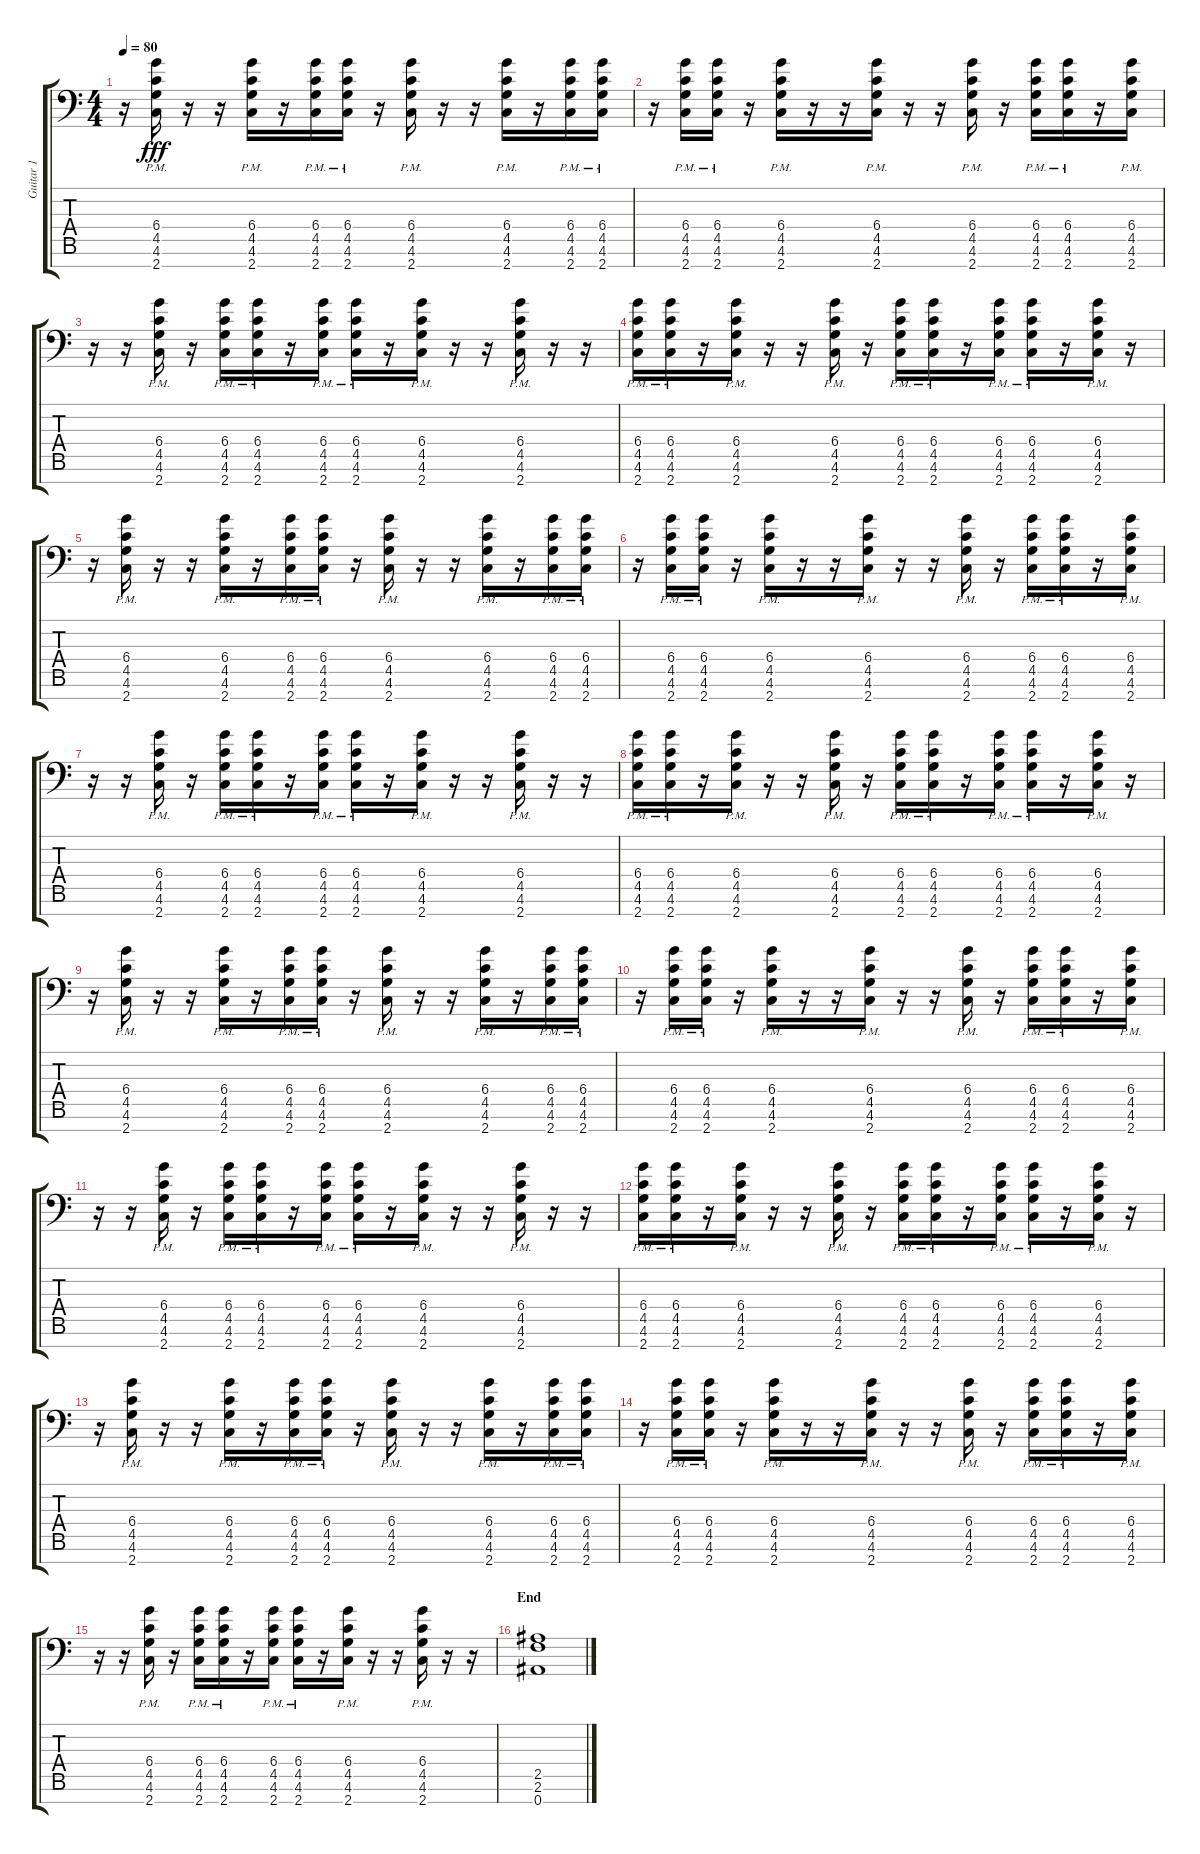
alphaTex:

\track ("Guitar 1" "Guitar 1") {instrument distortionguitar}
\staff {score tabs}
\tuning (Eb4 Bb3 Gb3 Db3 Ab2 Eb2 Bb1) {hide}
\ts (4 4)
\tempo 80
\clef f4
\ks c
r.16{dy fff} (6.4{pm} 4.5{pm} 4.6{pm} 2.7{pm}).16 r.16 r.16 (6.4{pm} 4.5{pm} 4.6{pm} 2.7{pm}).16 r.16 (6.4{pm} 4.5{pm} 4.6{pm} 2.7{pm}).16 (6.4{pm} 4.5{pm} 4.6{pm} 2.7{pm}).16 r.16 (6.4{pm} 4.5{pm} 4.6{pm} 2.7{pm}).16 r.16 r.16 (6.4{pm} 4.5{pm} 4.6{pm} 2.7{pm}).16 r.16 (6.4{pm} 4.5{pm} 4.6{pm} 2.7{pm}).16 (6.4{pm} 4.5{pm} 4.6{pm} 2.7{pm}).16 |
r.16 (6.4{pm} 4.5{pm} 4.6{pm} 2.7{pm}).16 (6.4{pm} 4.5{pm} 4.6{pm} 2.7{pm}).16 r.16 (6.4{pm} 4.5{pm} 4.6{pm} 2.7{pm}).16 r.16 r.16 (6.4{pm} 4.5{pm} 4.6{pm} 2.7{pm}).16 r.16 r.16 (6.4{pm} 4.5{pm} 4.6{pm} 2.7{pm}).16 r.16 (6.4{pm} 4.5{pm} 4.6{pm} 2.7{pm}).16 (6.4{pm} 4.5{pm} 4.6{pm} 2.7{pm}).16 r.16 (6.4{pm} 4.5{pm} 4.6{pm} 2.7{pm}).16 |
r.16 r.16 (6.4{pm} 4.5{pm} 4.6{pm} 2.7{pm}).16 r.16 (6.4{pm} 4.5{pm} 4.6{pm} 2.7{pm}).16 (6.4{pm} 4.5{pm} 4.6{pm} 2.7{pm}).16 r.16 (6.4{pm} 4.5{pm} 4.6{pm} 2.7{pm}).16 (6.4{pm} 4.5{pm} 4.6{pm} 2.7{pm}).16 r.16 (6.4{pm} 4.5{pm} 4.6{pm} 2.7{pm}).16 r.16 r.16 (6.4{pm} 4.5{pm} 4.6{pm} 2.7{pm}).16 r.16 r.16 |
(6.4{pm} 4.5{pm} 4.6{pm} 2.7{pm}).16 (6.4{pm} 4.5{pm} 4.6{pm} 2.7{pm}).16 r.16 (6.4{pm} 4.5{pm} 4.6{pm} 2.7{pm}).16 r.16 r.16 (6.4{pm} 4.5{pm} 4.6{pm} 2.7{pm}).16 r.16 (6.4{pm} 4.5{pm} 4.6{pm} 2.7{pm}).16 (6.4{pm} 4.5{pm} 4.6{pm} 2.7{pm}).16 r.16 (6.4{pm} 4.5{pm} 4.6{pm} 2.7{pm}).16 (6.4{pm} 4.5{pm} 4.6{pm} 2.7{pm}).16 r.16 (6.4{pm} 4.5{pm} 4.6{pm} 2.7{pm}).16 r.16 |
r.16 (6.4{pm} 4.5{pm} 4.6{pm} 2.7{pm}).16 r.16 r.16 (6.4{pm} 4.5{pm} 4.6{pm} 2.7{pm}).16 r.16 (6.4{pm} 4.5{pm} 4.6{pm} 2.7{pm}).16 (6.4{pm} 4.5{pm} 4.6{pm} 2.7{pm}).16 r.16 (6.4{pm} 4.5{pm} 4.6{pm} 2.7{pm}).16 r.16 r.16 (6.4{pm} 4.5{pm} 4.6{pm} 2.7{pm}).16 r.16 (6.4{pm} 4.5{pm} 4.6{pm} 2.7{pm}).16 (6.4{pm} 4.5{pm} 4.6{pm} 2.7{pm}).16 |
r.16 (6.4{pm} 4.5{pm} 4.6{pm} 2.7{pm}).16 (6.4{pm} 4.5{pm} 4.6{pm} 2.7{pm}).16 r.16 (6.4{pm} 4.5{pm} 4.6{pm} 2.7{pm}).16 r.16 r.16 (6.4{pm} 4.5{pm} 4.6{pm} 2.7{pm}).16 r.16 r.16 (6.4{pm} 4.5{pm} 4.6{pm} 2.7{pm}).16 r.16 (6.4{pm} 4.5{pm} 4.6{pm} 2.7{pm}).16 (6.4{pm} 4.5{pm} 4.6{pm} 2.7{pm}).16 r.16 (6.4{pm} 4.5{pm} 4.6{pm} 2.7{pm}).16 |
r.16 r.16 (6.4{pm} 4.5{pm} 4.6{pm} 2.7{pm}).16 r.16 (6.4{pm} 4.5{pm} 4.6{pm} 2.7{pm}).16 (6.4{pm} 4.5{pm} 4.6{pm} 2.7{pm}).16 r.16 (6.4{pm} 4.5{pm} 4.6{pm} 2.7{pm}).16 (6.4{pm} 4.5{pm} 4.6{pm} 2.7{pm}).16 r.16 (6.4{pm} 4.5{pm} 4.6{pm} 2.7{pm}).16 r.16 r.16 (6.4{pm} 4.5{pm} 4.6{pm} 2.7{pm}).16 r.16 r.16 |
(6.4{pm} 4.5{pm} 4.6{pm} 2.7{pm}).16 (6.4{pm} 4.5{pm} 4.6{pm} 2.7{pm}).16 r.16 (6.4{pm} 4.5{pm} 4.6{pm} 2.7{pm}).16 r.16 r.16 (6.4{pm} 4.5{pm} 4.6{pm} 2.7{pm}).16 r.16 (6.4{pm} 4.5{pm} 4.6{pm} 2.7{pm}).16 (6.4{pm} 4.5{pm} 4.6{pm} 2.7{pm}).16 r.16 (6.4{pm} 4.5{pm} 4.6{pm} 2.7{pm}).16 (6.4{pm} 4.5{pm} 4.6{pm} 2.7{pm}).16 r.16 (6.4{pm} 4.5{pm} 4.6{pm} 2.7{pm}).16 r.16 |
r.16 (6.4{pm} 4.5{pm} 4.6{pm} 2.7{pm}).16 r.16 r.16 (6.4{pm} 4.5{pm} 4.6{pm} 2.7{pm}).16 r.16 (6.4{pm} 4.5{pm} 4.6{pm} 2.7{pm}).16 (6.4{pm} 4.5{pm} 4.6{pm} 2.7{pm}).16 r.16 (6.4{pm} 4.5{pm} 4.6{pm} 2.7{pm}).16 r.16 r.16 (6.4{pm} 4.5{pm} 4.6{pm} 2.7{pm}).16 r.16 (6.4{pm} 4.5{pm} 4.6{pm} 2.7{pm}).16 (6.4{pm} 4.5{pm} 4.6{pm} 2.7{pm}).16 |
r.16 (6.4{pm} 4.5{pm} 4.6{pm} 2.7{pm}).16 (6.4{pm} 4.5{pm} 4.6{pm} 2.7{pm}).16 r.16 (6.4{pm} 4.5{pm} 4.6{pm} 2.7{pm}).16 r.16 r.16 (6.4{pm} 4.5{pm} 4.6{pm} 2.7{pm}).16 r.16 r.16 (6.4{pm} 4.5{pm} 4.6{pm} 2.7{pm}).16 r.16 (6.4{pm} 4.5{pm} 4.6{pm} 2.7{pm}).16 (6.4{pm} 4.5{pm} 4.6{pm} 2.7{pm}).16 r.16 (6.4{pm} 4.5{pm} 4.6{pm} 2.7{pm}).16 |
r.16 r.16 (6.4{pm} 4.5{pm} 4.6{pm} 2.7{pm}).16 r.16 (6.4{pm} 4.5{pm} 4.6{pm} 2.7{pm}).16 (6.4{pm} 4.5{pm} 4.6{pm} 2.7{pm}).16 r.16 (6.4{pm} 4.5{pm} 4.6{pm} 2.7{pm}).16 (6.4{pm} 4.5{pm} 4.6{pm} 2.7{pm}).16 r.16 (6.4{pm} 4.5{pm} 4.6{pm} 2.7{pm}).16 r.16 r.16 (6.4{pm} 4.5{pm} 4.6{pm} 2.7{pm}).16 r.16 r.16 |
(6.4{pm} 4.5{pm} 4.6{pm} 2.7{pm}).16 (6.4{pm} 4.5{pm} 4.6{pm} 2.7{pm}).16 r.16 (6.4{pm} 4.5{pm} 4.6{pm} 2.7{pm}).16 r.16 r.16 (6.4{pm} 4.5{pm} 4.6{pm} 2.7{pm}).16 r.16 (6.4{pm} 4.5{pm} 4.6{pm} 2.7{pm}).16 (6.4{pm} 4.5{pm} 4.6{pm} 2.7{pm}).16 r.16 (6.4{pm} 4.5{pm} 4.6{pm} 2.7{pm}).16 (6.4{pm} 4.5{pm} 4.6{pm} 2.7{pm}).16 r.16 (6.4{pm} 4.5{pm} 4.6{pm} 2.7{pm}).16 r.16 |
r.16 (6.4{pm} 4.5{pm} 4.6{pm} 2.7{pm}).16 r.16 r.16 (6.4{pm} 4.5{pm} 4.6{pm} 2.7{pm}).16 r.16 (6.4{pm} 4.5{pm} 4.6{pm} 2.7{pm}).16 (6.4{pm} 4.5{pm} 4.6{pm} 2.7{pm}).16 r.16 (6.4{pm} 4.5{pm} 4.6{pm} 2.7{pm}).16 r.16 r.16 (6.4{pm} 4.5{pm} 4.6{pm} 2.7{pm}).16 r.16 (6.4{pm} 4.5{pm} 4.6{pm} 2.7{pm}).16 (6.4{pm} 4.5{pm} 4.6{pm} 2.7{pm}).16 |
r.16 (6.4{pm} 4.5{pm} 4.6{pm} 2.7{pm}).16 (6.4{pm} 4.5{pm} 4.6{pm} 2.7{pm}).16 r.16 (6.4{pm} 4.5{pm} 4.6{pm} 2.7{pm}).16 r.16 r.16 (6.4{pm} 4.5{pm} 4.6{pm} 2.7{pm}).16 r.16 r.16 (6.4{pm} 4.5{pm} 4.6{pm} 2.7{pm}).16 r.16 (6.4{pm} 4.5{pm} 4.6{pm} 2.7{pm}).16 (6.4{pm} 4.5{pm} 4.6{pm} 2.7{pm}).16 r.16 (6.4{pm} 4.5{pm} 4.6{pm} 2.7{pm}).16 |
r.16 r.16 (6.4{pm} 4.5{pm} 4.6{pm} 2.7{pm}).16 r.16 (6.4{pm} 4.5{pm} 4.6{pm} 2.7{pm}).16 (6.4{pm} 4.5{pm} 4.6{pm} 2.7{pm}).16 r.16 (6.4{pm} 4.5{pm} 4.6{pm} 2.7{pm}).16 (6.4{pm} 4.5{pm} 4.6{pm} 2.7{pm}).16 r.16 (6.4{pm} 4.5{pm} 4.6{pm} 2.7{pm}).16 r.16 r.16 (6.4{pm} 4.5{pm} 4.6{pm} 2.7{pm}).16 r.16 r.16 |
\section ("" "End")
(2.5 2.6 0.7).1
